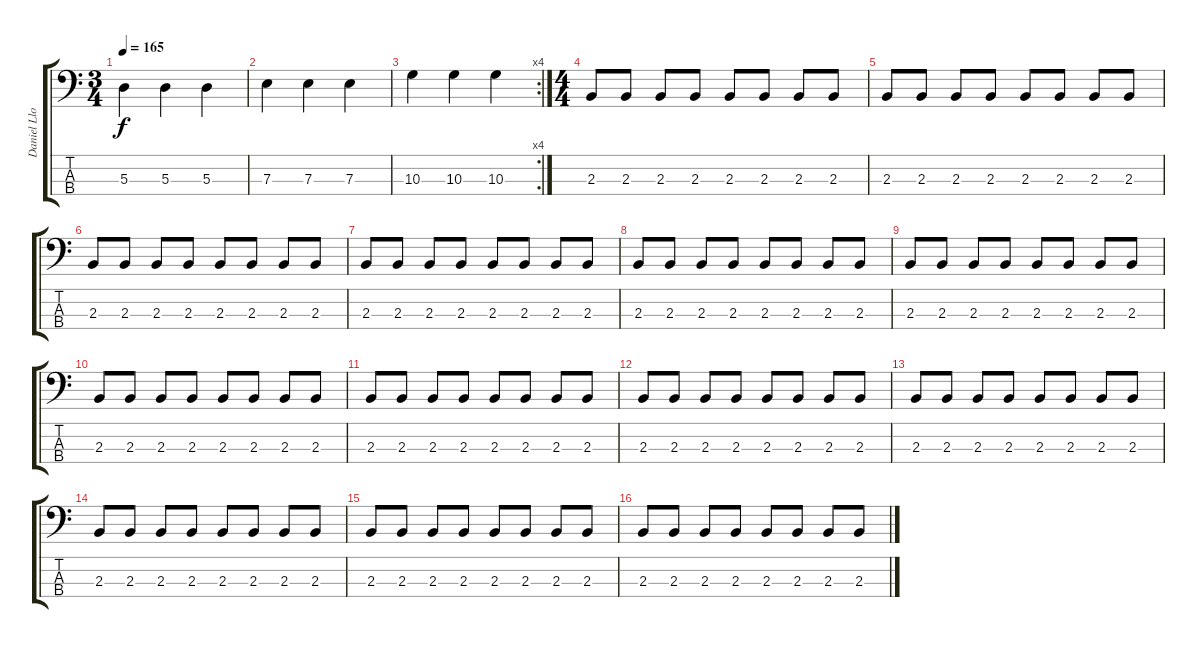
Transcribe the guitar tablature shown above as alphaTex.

\track ("Daniel Llorca (bass)" "Daniel Llo") {instrument electricbassfinger}
\staff {score tabs}
\tuning (G2 D2 A1 E1) {hide}
\ts (3 4)
\tempo 165
\clef f4
\ks c
5.3.4{dy f} 5.3.4 5.3.4 |
7.3.4 7.3.4 7.3.4 |
\rc 4
10.3.4 10.3.4 10.3.4 |
\ts (4 4)
2.3.8 2.3.8 2.3.8 2.3.8 2.3.8 2.3.8 2.3.8 2.3.8 |
2.3.8 2.3.8 2.3.8 2.3.8 2.3.8 2.3.8 2.3.8 2.3.8 |
2.3.8 2.3.8 2.3.8 2.3.8 2.3.8 2.3.8 2.3.8 2.3.8 |
2.3.8 2.3.8 2.3.8 2.3.8 2.3.8 2.3.8 2.3.8 2.3.8 |
2.3.8 2.3.8 2.3.8 2.3.8 2.3.8 2.3.8 2.3.8 2.3.8 |
2.3.8 2.3.8 2.3.8 2.3.8 2.3.8 2.3.8 2.3.8 2.3.8 |
2.3.8 2.3.8 2.3.8 2.3.8 2.3.8 2.3.8 2.3.8 2.3.8 |
2.3.8 2.3.8 2.3.8 2.3.8 2.3.8 2.3.8 2.3.8 2.3.8 |
2.3.8 2.3.8 2.3.8 2.3.8 2.3.8 2.3.8 2.3.8 2.3.8 |
2.3.8 2.3.8 2.3.8 2.3.8 2.3.8 2.3.8 2.3.8 2.3.8 |
2.3.8 2.3.8 2.3.8 2.3.8 2.3.8 2.3.8 2.3.8 2.3.8 |
2.3.8 2.3.8 2.3.8 2.3.8 2.3.8 2.3.8 2.3.8 2.3.8 |
2.3.8 2.3.8 2.3.8 2.3.8 2.3.8 2.3.8 2.3.8 2.3.8
